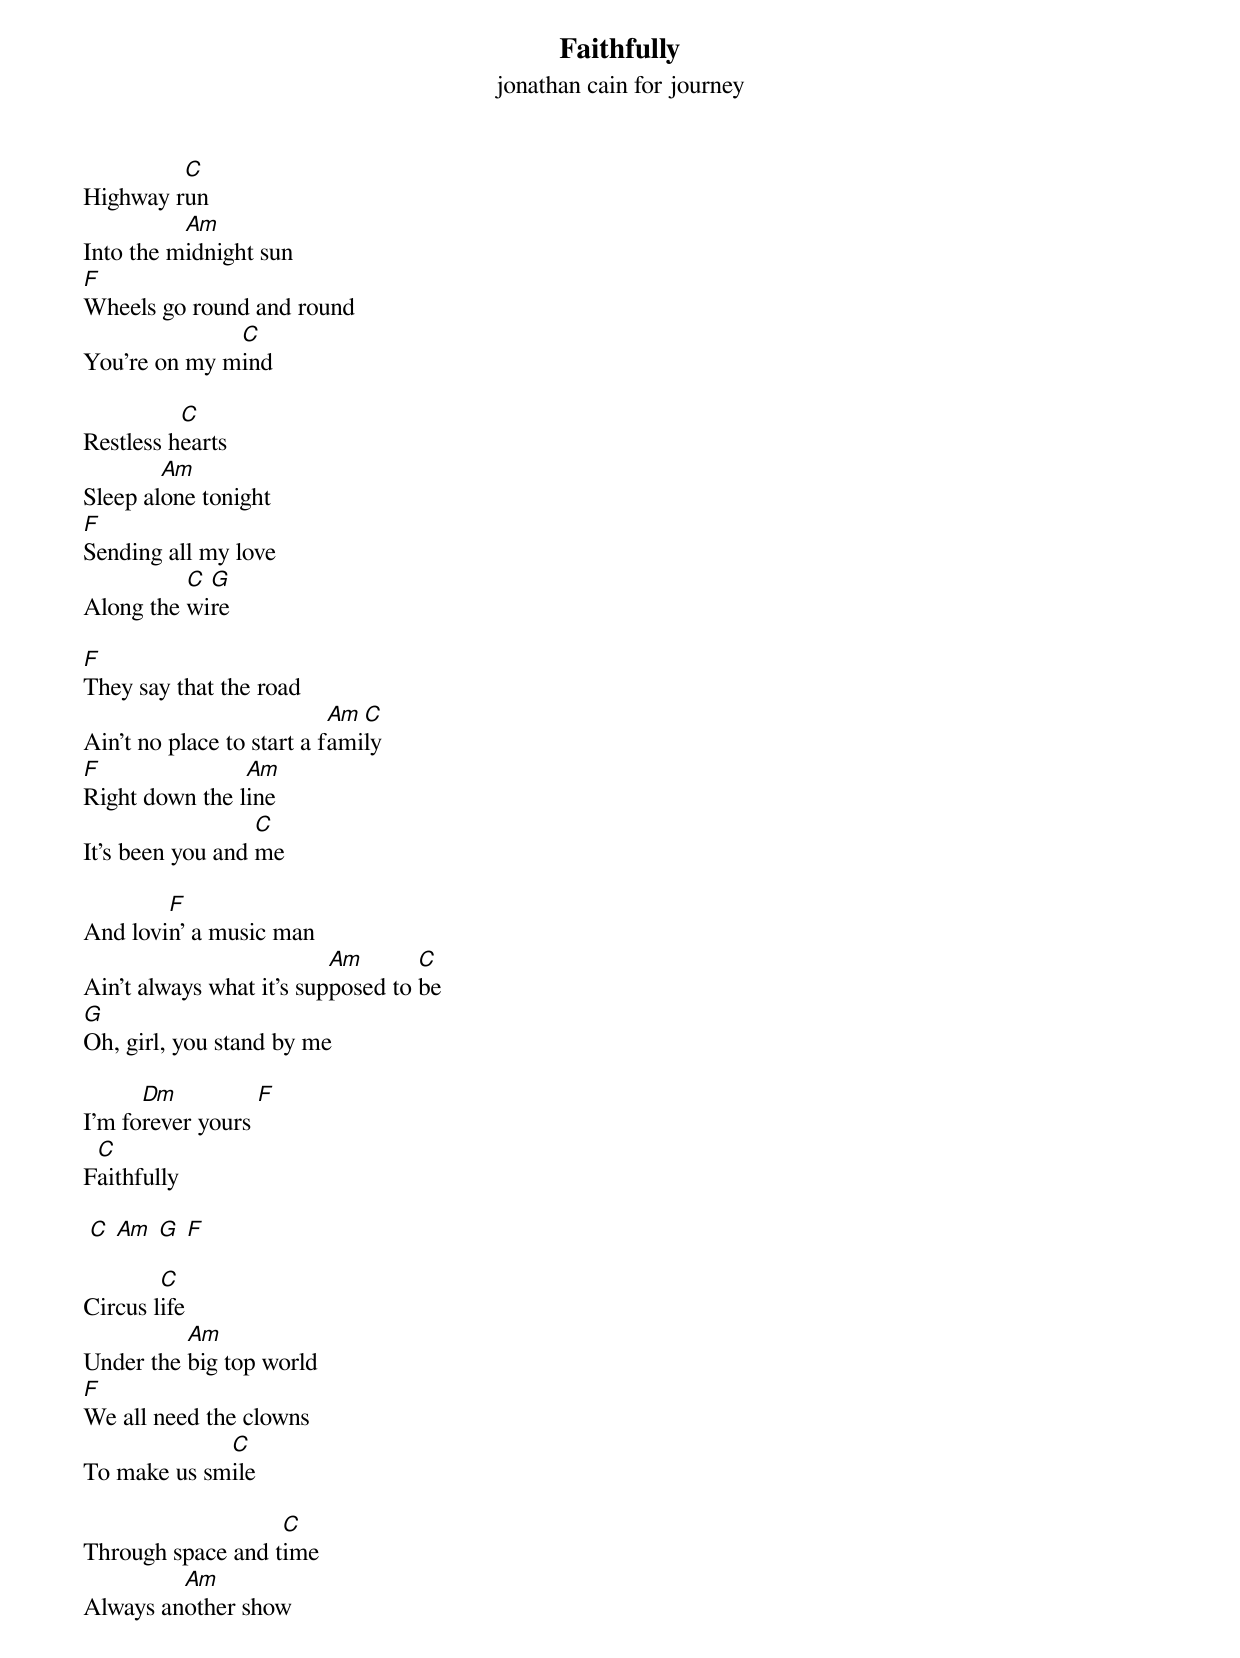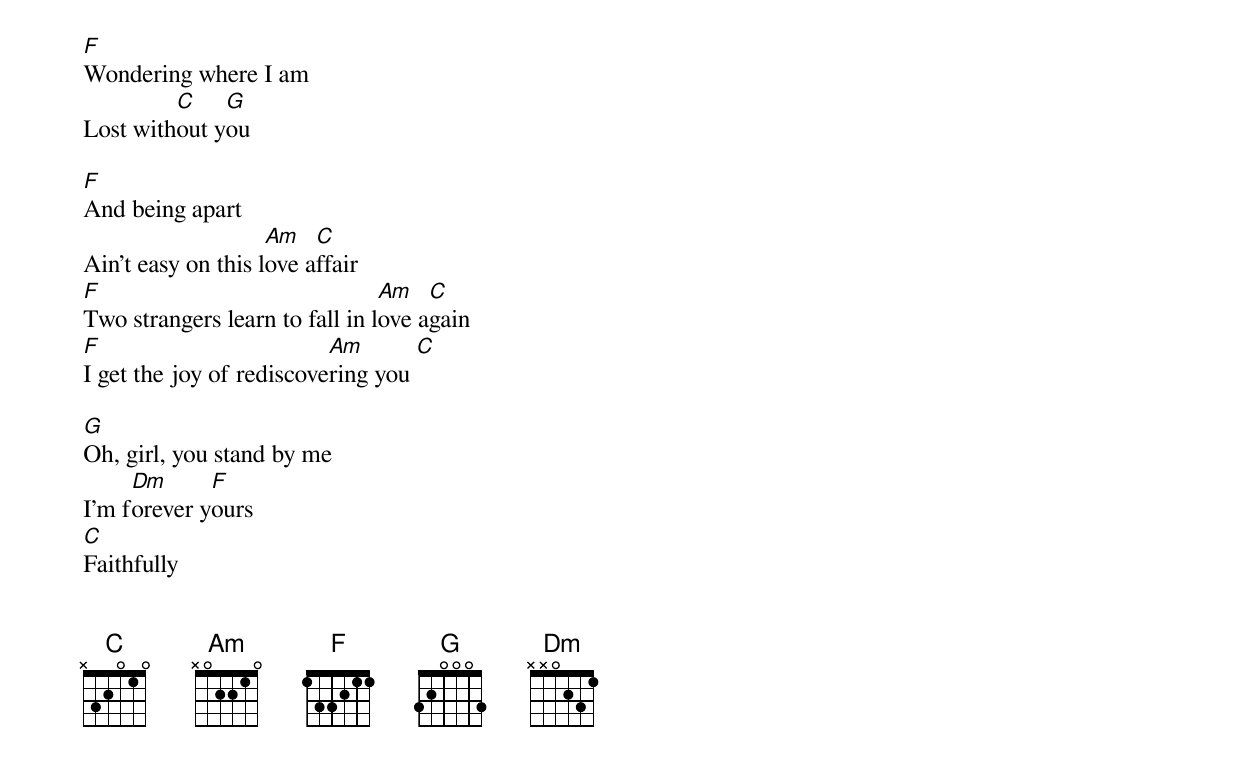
{title: Faithfully}
{subtitle: jonathan cain for journey}

Highway r[C]un
Into the m[Am]idnight sun
[F]Wheels go round and round
You're on my m[C]ind

Restless h[C]earts
Sleep al[Am]one tonight
[F]Sending all my love
Along the [C]wi[G]re

[F]They say that the road
Ain't no place to start a f[Am]ami[C]ly
[F]Right down the l[Am]ine
It's been you and [C]me

And lovi[F]n' a music man
Ain't always what it's sup[Am]posed to [C]be
[G]Oh, girl, you stand by me

I'm fo[Dm]rever yours [F]
F[C]aithfully

 [C] [Am] [G] [F]

Circus l[C]ife
Under the [Am]big top world
[F]We all need the clowns
To make us sm[C]ile

Through space and t[C]ime
Always an[Am]other show
[F]Wondering where I am
Lost with[C]out y[G]ou

[F]And being apart
Ain't easy on this l[Am]ove a[C]ffair
[F]Two strangers learn to fall in l[Am]ove a[C]gain
[F]I get the joy of rediscove[Am]ring you [C]

[G]Oh, girl, you stand by me
I'm f[Dm]orever y[F]ours
[C]Faithfully

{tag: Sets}

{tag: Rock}
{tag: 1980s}
